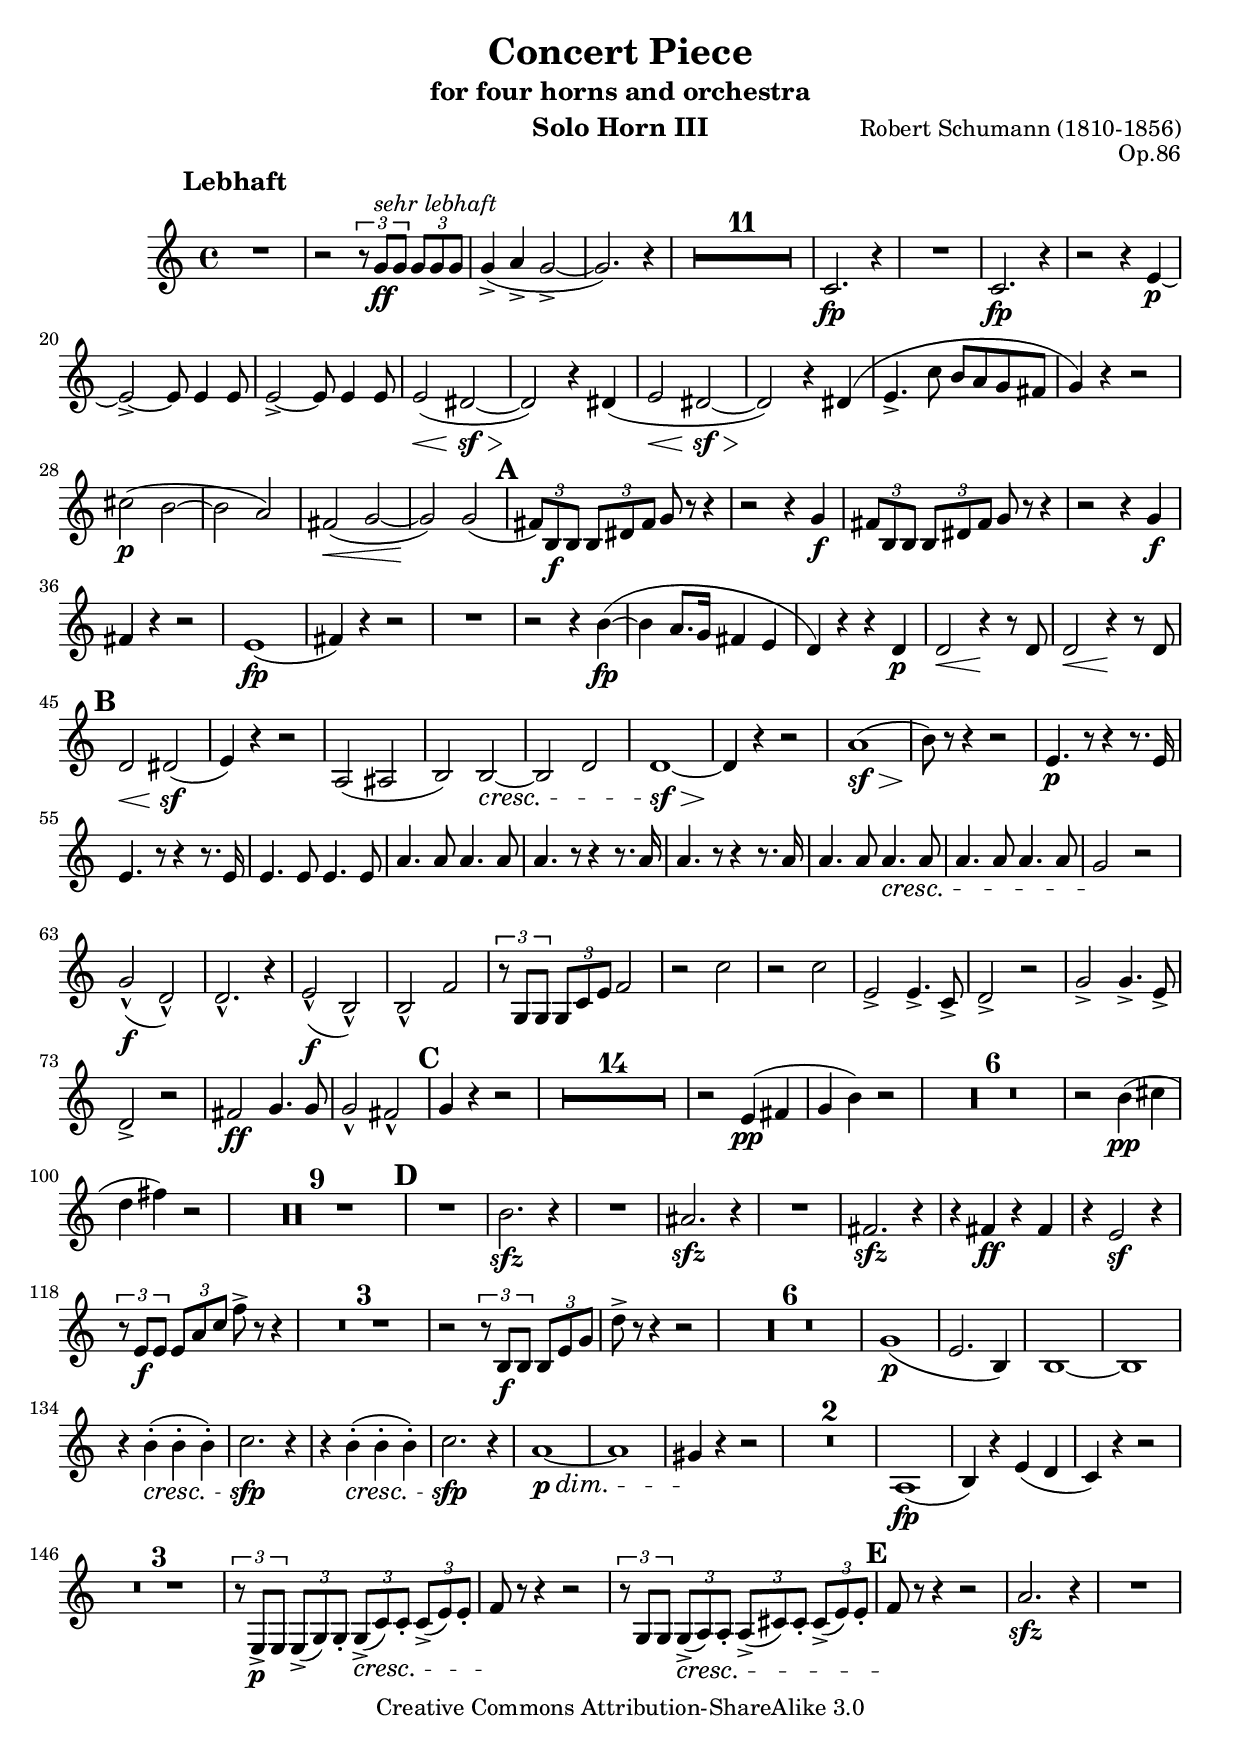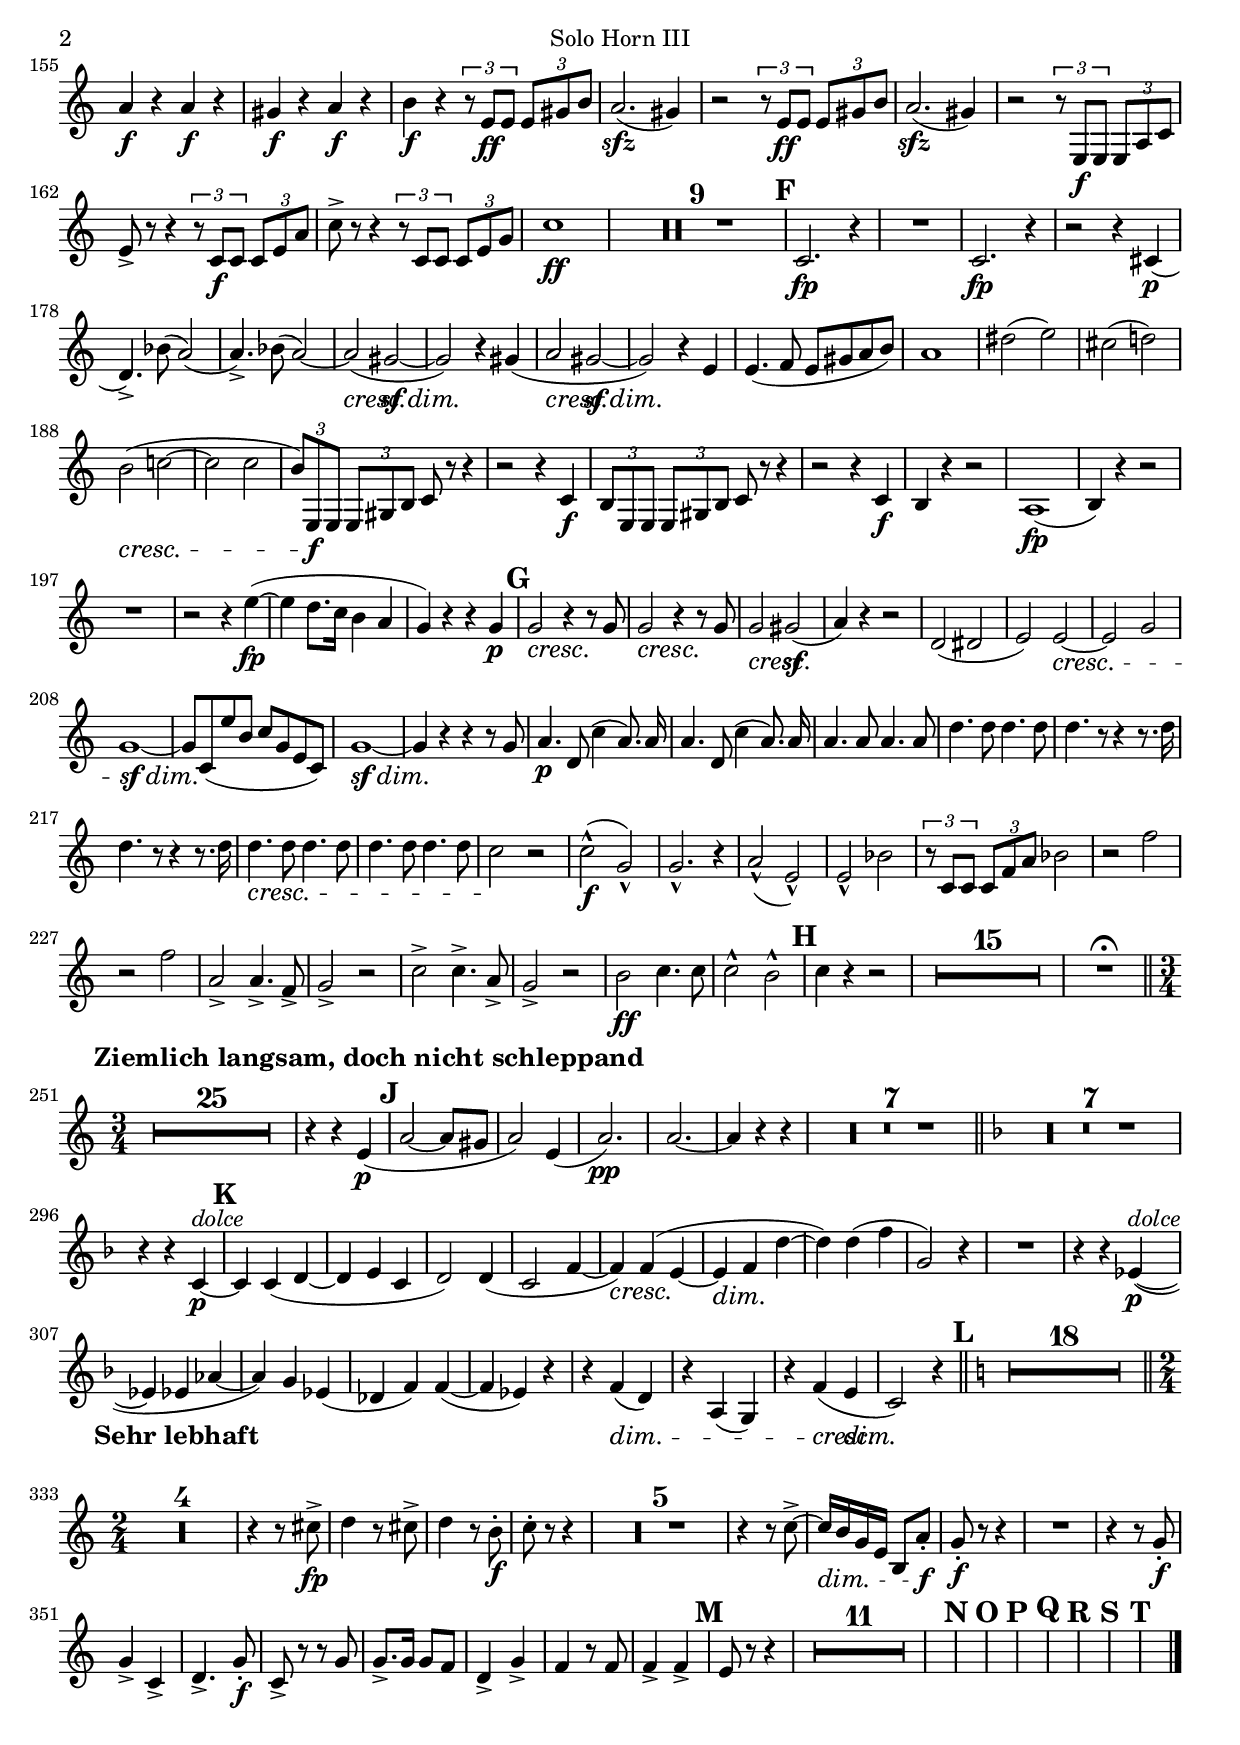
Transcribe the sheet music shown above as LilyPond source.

\version "2.11.37"

\include "defs.lyi" 
hornThree = \relative c''
{
  \transposition f
  R1 |
  r2 \times 2/3 {r8 g\ff^\sehrLebhaft g} \times 2/3 {g g g} |
  g4->( a-> g2~-> |
  g2.) r4 |
  R1*11 |
  c,2.\fp r4 |
  R1 |
  c2.\fp r4 |
  r2 r4 e4~\p |
  e2~-> e8 e4 e8 |
  e2~-> e8 e4 e8 |
  e2(\< dis~\sf\> |
  dis2)\! r4 dis( |
  e2(\< dis~\sf\> |
  dis2)\! r4 dis( |
  e4.-> c'8 b a g fis |
  g4) r r2 |
  cis2(\p b~ |
  b a) |
  fis(\< g~ |
  g)\! g( |

  %A
  \times 2/3 {fis8) b,\f b} \times 2/3 {b dis fis} g8 r r4 |
  r2 r4 g\f |
  \times 2/3 {fis8 b, b} \times 2/3 {b dis fis} g8 r r4 |
  r2 r4 g\f |
  fis r r2 |
  e1(\fp |
  fis4) r r2 |
  R1 |
  r2 r4 b~(\fp |
  b a8. g16 fis4 e |
  d) r r d\p |
  d2\< r4\! r8 d |
  d2\< r4\! r8 d |

  %B
  d2\< dis(\sf |
  e4) r r2 |
  a,2( ais |
  \setTextCresc
  b) b~\< |
  b d |
  d1~\sf\> |
  d4\! r r2 |
  a'1(\sf\> |
  b8)\! r r4 r2 |
  e,4.\p r8 r4 r8. e16 |
  e4. r8 r4 r8. e16 |
  e4. e8 e4. e8 |
  a4. a8 a4. a8 |
  a4. r8 r4 r8. a16 |
  a4. r8 r4 r8. a16 |
  \setTextCresc
  a4. a8 a4.\< a8 |
  a4. a8 a4. a8 |
  g2\! r |
  g-^(\f d-^) |
  d2.-^ r4 |
  e2-^(\f b-^) |
  b2-^ f' |
  \times 2/3 {r8 g, g} \times 2/3 {g c e} f2 |
  r c' |
  r c |
  e,-> e4.-> c8-> |
  d2-> r |
  g-> g4.-> e8-> |
  d2-> r |
  fis2\ff g4. g8 |
  g2-^ fis-^ |

  %C
  g4 r r2 |
  R1*14 |
  r2 e4(\pp fis |
  g b) r2 |
  R1*6 |
  r2 b4(\pp cis |
  d fis) r2 |
  R1*9 |

  %D
  R1 |
  b,2.\sfz r4 |
  R1 |
  ais2.\sfz r4 |
  R1 |
  fis2.\sfz r4 |
  r fis\ff r fis |
  r4 e2\sf r4 |
  \times 2/3 {r8 e\f e} \times 2/3 {e a c} f8-> r r4 |
  R1*3 |
  r2 \times 2/3 {r8 b,,\f b} \times 2/3 {b e g} |
  d'8-> r r4 r2 |
  R1*6 |
  g,1(\p |
  e2. b4) |
  b1~ | b |
  \repeat unfold 2
  {
    r4 b'-.(\< b-. b-.) |
    c2.\sfp r4 |
  }
  \setTextDim
  a1~\p\> | a |
  gis4\! r r2 |
  R1*2 |
  a,1(\fp |
  b4) r e( d |
  c) r r2 |
  R1*3 |
  \setTextCresc
  \times 2/3 {r8 e,->\p e} \times 2/3 {e->( g) g-.} \times 2/3 {g->(\< c) c-.} \times 2/3 {c->( e) e-.} |
  f8\! r r4 r2 |
  \setTextCresc
  \times 2/3 {r8 g, g} \times 2/3 {g->(\< a) a-.} \times 2/3 {a->( cis) cis-.} \times 2/3 {cis->( e) e-.} |

  %E
  f8\! r r4 r2 |
  a2.\sfz r4 |
  R1 |
  a4\f r a\f r |
  gis\f r a\f r |
  b\f r \times 2/3 {r8 e,\ff e} \times 2/3 {e gis b} |
  a2.(\sfz gis4) |
  r2 \times 2/3 {r8 e\ff e} \times 2/3 {e gis b} |
  a2.(\sfz gis4) |
  r2 \times 2/3 {r8 e,\f e} \times 2/3 {e a c} |
  e8-> r r4 \times 2/3 {r8 c\f c} \times 2/3 {c e a} |
  c8-> r r4 \times 2/3 {r8 c, c} \times 2/3 {c e g} |
  c1\ff |
  R1*9 |

  %F
  c,2.\fp r4 |
  R1 |
  c2.\fp r4 |
  r2 r4 cis(\p |
  d4.->) bes'8( a2)( |
  a4.->) bes8( a2~) |
  a(\< gis~\sf\> |
  gis)\! r4 gis( |
  a2(\< gis~\sf\> |
  gis)\! r4 e |
  e4.( f8 e gis a b) |
  a1 |
  dis2( e) |
  cis( d) |
  \setTextCresc
  b(\< c~ |
  c c |
  \times 2/3 {b8) e,,\f e} \times 2/3 {e gis b} c8 r r4 |
  r2 r4 c\f |
  \times 2/3 {b8 e, e} \times 2/3 {e gis b} c8 r r4 |
  r2 r4 c\f |
  b r r2 |
  a1(\fp |
  b4) r r2 |
  R1 |
  r2 r4 e'~(\fp |
  e d8. c16 b4 a |
  g) r r g\p |

  %G
  \repeat unfold 2
  {g2\< r4\! r8 g |}
  g2\< gis(\sf |
  a4) r r2 |
  d,2( dis |
  \setTextCresc
  e) e~\< |
  e g |
  g1~\sf\> |
  g8\! c,( e' b c g e c) |
  g'1~\sf\> |
  g4\! r r r8 g |
  a4.\p d,8( c'4 \autoBeamOff a8.) a16 \autoBeamOn |
  a4. d,8( c'4 \autoBeamOff a8.) a16 \autoBeamOn |
  a4. a8 a4. a8 |
  d4. d8 d4. d8 |
  d4. r8 r4 r8. d16 |
  d4. r8 r4 r8. d16 |
  \setTextCresc
  d4.\< d8 \repeat unfold 3 {d4. d8} |
  c2\! r |
  c-^(\f g-^) |
  g2.-^ r4 |
  a2-^( e-^) |
  e-^ bes' |
  \times 2/3 {r8 c, c} \times 2/3 {c f a} bes2 |
  r f' |
  r f |
  a,-> a4.-> f8-> |
  g2-> r |
  c-> c4.-> a8-> |
  g2-> r |
  b2\ff c4. c8 |
  c2-^ b-^ |

  %H
  c4 r r2 |
  R1*15 |
  R1^\fermataMarkup |

  %3/4
  %romanze
  R2.*25 |
  r4 r e,(\p |

  %J
  a2~ a8 gis |
  a2) e4( |
  a2.)\pp |
  a2.~ |
  a4 r r |
  R2.*7 |

  \key f \major
  R2.*7 |
  r4 r c,~\p^\dolce |

  %K
  c c( d~ |
  d e c |
  d2) d4( |
  c2 f4~ |
  f)\< f( e~\! |
  e\> f d'~\! |
  d) d( f |
  g,2) r4 |
  R2. |
  r4 r ees~(\p^\dolce |
  ees ees aes~ |
  aes) g ees( |
  des f) f~( |
  f ees) r |
  \setTextDim
  r f(\> d) |
  r a( g) |
  r f'(\< e\> |
  c2)\! r4 |

  %L
  \key c \major
  R2.*18 |

  %2/4
  %sehr lebhaft
  R2*4 |
  r4 r8 cis'->\fp |
  d4 r8 cis-> |
  d4 r8 b-.\f |
  c-. r r4 |
  R2*5 |
  r4 r8 c~-> |
  \setTextCresc
  c16\> b g e b8 a'-.\f |
  g-.\f r r4 |
  R2 |
  r4 r8 g-.\f |
  g4-> c,-> |
  d4.-> g8-.\f |
  c,8-> r r g' |
  g8.-> g16 g8 f |
  d4-> g-> |
  f r8 f8 |
  f4-> f-> |

  %M
  e8 r r4 |
  R2*11 |
}

 

instrument = "Solo Horn III"

notes = \hornThree

\version "2.11.45"

\include "defs.lyi"

\paper
{
  %#(define page-breaking ly:minimal-breaking)
  #(define page-breaking ly:page-turn-breaking)
  ragged-last-bottom = ##f
}

\book
{
  \include "header.lyi"
  \score
  {
    \new Staff \with { \consists "Page_turn_engraver" }
    {
      << \notes \outline >>
    }
  }
}




